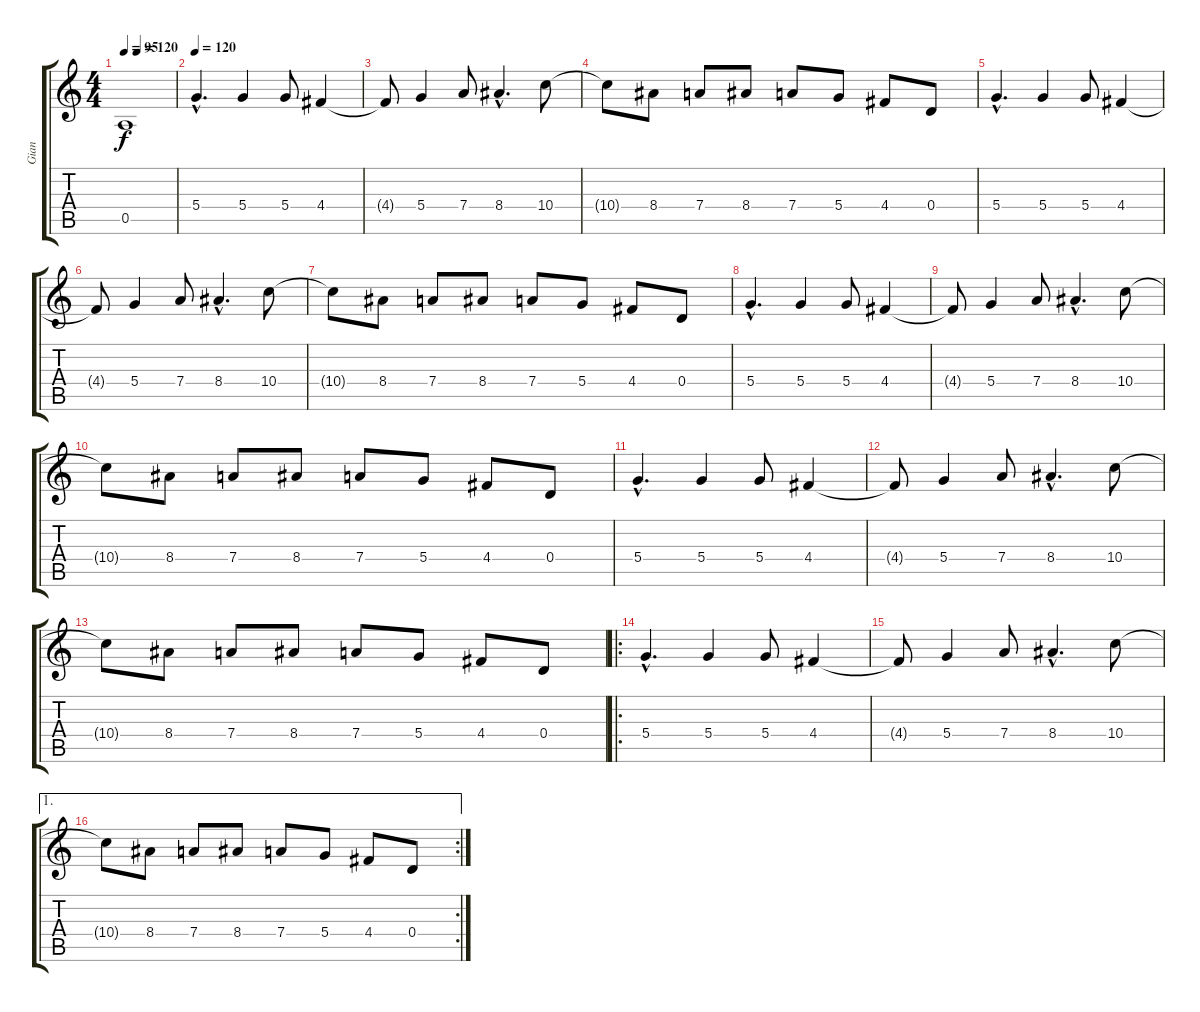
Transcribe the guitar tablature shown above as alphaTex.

\track ("Gian" "Gian") {instrument overdrivenguitar}
\staff {score tabs}
\tuning (E4 B3 G3 D3 A2 D2) {hide}
\ts (4 4)
\tempo 95
\tempo (120 0.25)
\clef g2
\ks c
0.5{t}.1{dy f} |
\tempo 120
5.4{hac}.4{d volume 10 balance 0 instrument distortionguitar} 5.4.4 5.4.8 4.4.4 |
4.4{t}.8 5.4.4 7.4.8 8.4{hac}.4{d} 10.4.8 |
10.4{t}.8 8.4.8 7.4.8 8.4.8 7.4.8 5.4.8 4.4.8 0.4.8 |
5.4{hac}.4{d volume 10 balance 0 instrument distortionguitar} 5.4.4 5.4.8 4.4.4 |
4.4{t}.8 5.4.4 7.4.8 8.4{hac}.4{d} 10.4.8 |
10.4{t}.8 8.4.8 7.4.8 8.4.8 7.4.8 5.4.8 4.4.8 0.4.8 |
5.4{hac}.4{d volume 10 balance 0 instrument distortionguitar} 5.4.4 5.4.8 4.4.4 |
4.4{t}.8 5.4.4 7.4.8 8.4{hac}.4{d} 10.4.8 |
10.4{t}.8 8.4.8 7.4.8 8.4.8 7.4.8 5.4.8 4.4.8 0.4.8 |
5.4{hac}.4{d volume 10 balance 0 instrument distortionguitar} 5.4.4 5.4.8 4.4.4 |
4.4{t}.8 5.4.4 7.4.8 8.4{hac}.4{d} 10.4.8 |
10.4{t}.8 8.4.8 7.4.8 8.4.8 7.4.8 5.4.8 4.4.8 0.4.8 |
\ro
5.4{hac}.4{d volume 10 balance 0 instrument distortionguitar} 5.4.4 5.4.8 4.4.4 |
4.4{t}.8 5.4.4 7.4.8 8.4{hac}.4{d} 10.4.8 |
\ae 1
\rc 2
10.4{t}.8 8.4.8 7.4.8 8.4.8 7.4.8 5.4.8 4.4.8 0.4.8
